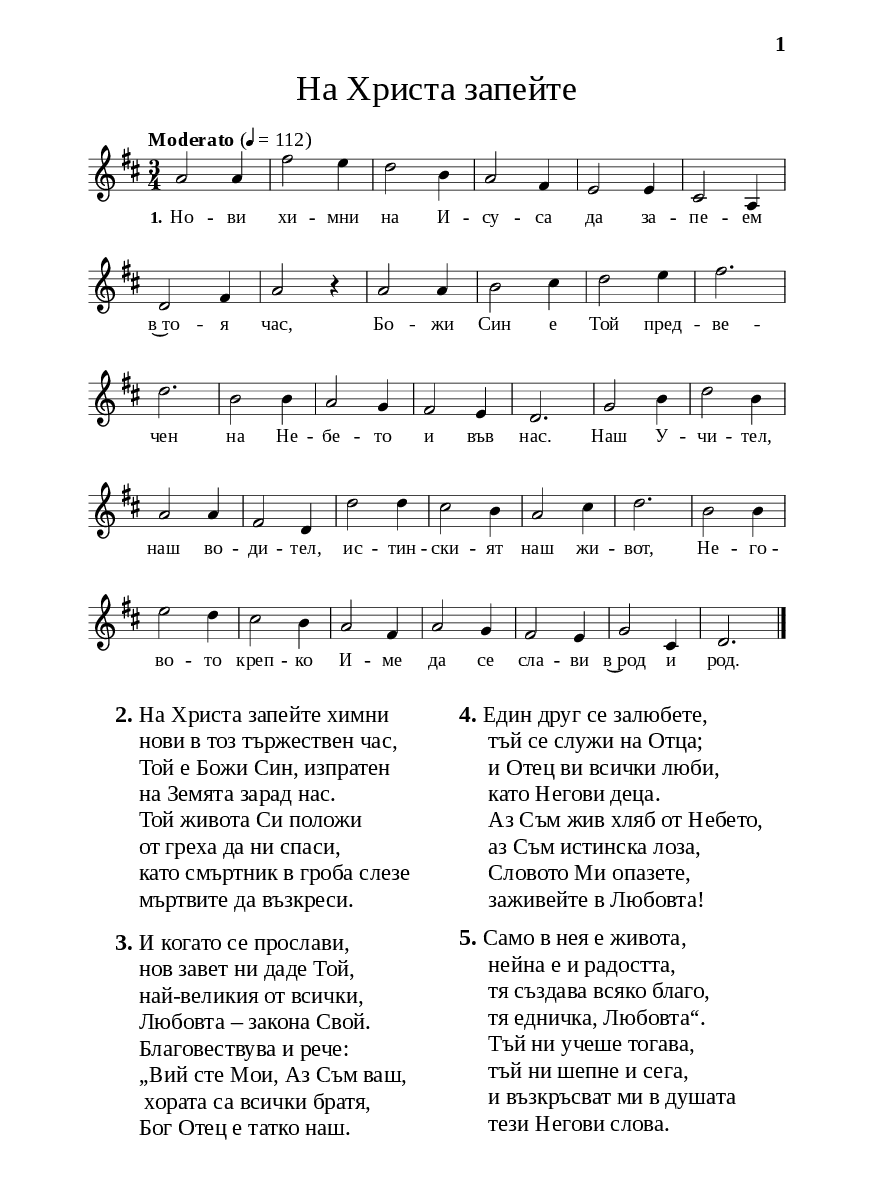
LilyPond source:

\version "2.24.4"

% include paper part and global functions
\include "include/globals.ily"

\bookpart {
  \label #'ref060
  \tocItem \markup "На Христа запейте "
  \include "include/bookpart-paper.ily"
  \score {
    \include "include/score-layout.ily"

    \new Voice \absolute  {
      \clef treble
      \key d \major
      \time 3/4
      \tempoFunc "Moderato" 4 "112"
      \autoBeamOff


      a'2 a'4| fis''2 e''4| d''2 b'4 | a'2 fis'4 | e'2 e'4 | cis'2 a4 | \break

      d'2 fis'4 | a'2 r4| a'2 a'4| b'2 cis''4 | d''2 e''4| fis''2.| \break

      d''2. |  b'2 b'4| a'2 g'4 | fis'2 e'4 | d'2. | g'2 b'4 | d''2 b'4| \break

      a'2 a'4 | fis'2 d'4 | d''2 d''4 | cis''2 b'4 | a'2 cis''4 | d''2. | b'2 b'4 |  \break

      e''2 d''4 | cis''2 b'4 | a'2 fis'4 | a'2 g'4 | fis'2 e'4 | g'2 cis'4| d'2. | \bar "|." \break
    }

    \addlyrics {
      \set stanza = "1." Но -- ви хи -- мни на И -- су -- са да за -- пе -- ем
      в~то -- я час, Бо -- жи Син е Той пред -- ве --
      чен на Не -- бе -- то и във нас.  Наш У -- чи -- тел,
      наш во -- ди -- тел, ис -- тин -- ски -- ят наш жи -- вот, Не -- го --
      во -- то креп -- ко И -- ме да се сла -- ви в~род и род.
    }

    \header {
      title = \titleFunc #'ref_desc_2 "На Христа запейте" "Na Hrista zapejte"
    }

    \midi{}

  } % score

  \markup \empty-one

  % \markup \abs-fontsize #11 {
  %   \hspace #3
  %   \override #`(baseline-skip . ,bgCoupletBaselineSkip)
  %   \column {
  %     \line {   2.  На Христа запейте химни  }

  %     \line {   "   " нови в тоз тържествен час, }

  %     \line {   "   " Той е Божи Син, изпратен }

  %     \line {   "   " на Земята зарад нас. }

  %     \line {   "   " Той живота Си положи }

  %     \line {   "   " от греха да ни спаси, }

  %     \line {   "   " като смъртник в гроба слезе }

  %     \line {   "   " мъртвите да възкреси. }
  %     \line {   "   "}

  %     \line {   3.  И когато се прослави, }

  %     \line {   "   " нов завет ни даде Той, }

  %     \line {   "   " най-великия от всички, }

  %     \line {   "   " Любовта – закона Свой. }

  %     \line {   "   " Благовествува и рече: }

  %     \line {   "   " „Вий сте Мои, Aз Съм ваш, }

  %     \line {   "   " хората са всички братя, }

  %     \line {   "   " Бог Отец е татко наш. }

  %   }

  %   \hspace #3
  %   \override #`(baseline-skip . ,bgCoupletBaselineSkip)
  %   \column {


  %     \line {  4.  Един друг се залюбете, }

  %     \line {   "   " тъй се служи на Отца; }

  %     \line {   "   " и Отец ви всички люби, }

  %     \line {   "   " като Негови деца. }

  %     \line {   "   " Аз Съм жив хляб от Небето, }

  %     \line {   "   " аз Съм истинска лоза, }

  %     \line {   "   " Словото Ми опазете, }

  %     \line {   "   " заживейте в Любовта! }
  %     \line {   "   "}

  %     \line {   5.  Само в нея е живота, }

  %     \line {   "   " нейна е и радостта, }

  %     \line {   "   " тя създава всяко благо, }

  %     \line {   "   " тя едничка, Любовта“. }

  %     \line {   "   " Тъй ни учеше тогава,  }

  %     \line {   "   " тъй ни шепне и сега, }

  %     \line {   "   " и възкръсват ми в душата }

  %     \line {   "   " тези Негови слова. }


  %   }

  % } % markup


  \markup  \abs-fontsize #11 {
    \override #`(baseline-skip . ,bgCoupletBaselineSkip)
    \fill-line {
      % moves the column off the left margin;
      % can be removed if space on the page is tight
      \hspace #0.1
      \column {
        \line {
          \bold "2."
          \column {
            "На Христа запейте химни"
            "нови в тоз тържествен час,"
            "Той е Божи Син, изпратен"
            "на Земята зарад нас."
            "Той живота Си положи"
            "от греха да ни спаси,"
            "като смъртник в гроба слезе"
            "мъртвите да възкреси."
          }
        }
        % adds vertical spacing between verses
        \combine \null  \vspace #0.5
        \line {
          \bold "3."
          \column {
            "И когато се прослави,"
            "нов завет ни даде Той,"
            "най-великия от всички,"
            "Любовта – закона Свой."
            "Благовествува и рече:"
            "„Вий сте Мои, Aз Съм ваш,"
            " хората са всички братя,"
            "Бог Отец е татко наш."
          }
        }
      }
      % adds horizontal spacing between columns
      \hspace #0.1
      \column {
        \line {
          \bold "4."
          \column {
                "Един друг се залюбете," 

     " тъй се служи на Отца;"

      " и Отец ви всички люби, "

      " като Негови деца."

      " Аз Съм жив хляб от Небето,"

       " аз Съм истинска лоза,"

      " Словото Ми опазете, "

      " заживейте в Любовта!"
          }
        }
        % adds vertical spacing between verses
        \combine \null  \vspace #0.5
        \line {
          \bold "5."
          \column {
          
     "Само в нея е живота,"

      " нейна е и радостта,"

      " тя създава всяко благо,"

      " тя едничка, Любовта“."

       " Тъй ни учеше тогава,"

      " тъй ни шепне и сега,"

      " и възкръсват ми в душата "

      " тези Негови слова. "
          }
        }
      }
      % gives some extra space on the right margin;
      % can be removed if page space is tight
      \hspace #0.1
    }
  }


} % bookpart
